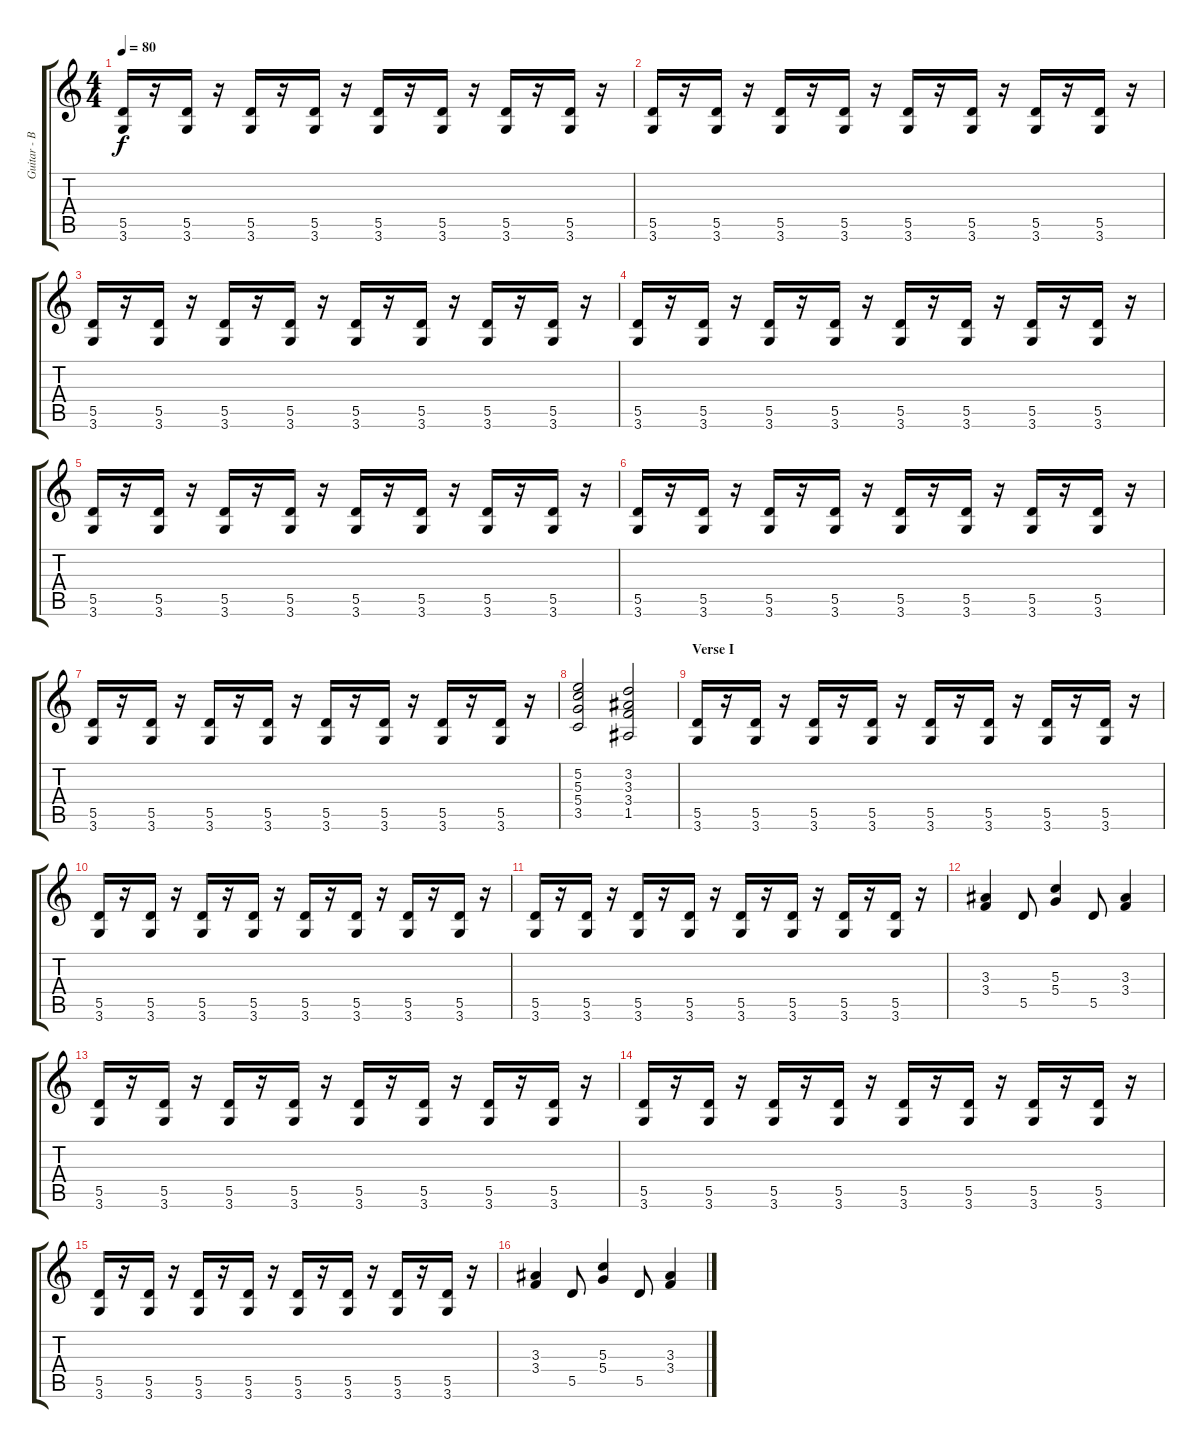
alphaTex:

\track ("Guitar - Blackmore" "Guitar - B") {instrument distortionguitar}
\staff {score tabs}
\tuning (E4 B3 G3 D3 A2 E2) {hide}
\ts (4 4)
\tempo 80
\clef g2
\ks c
(5.5 3.6).16{dy f} r.16 (5.5 3.6).16 r.16 (5.5 3.6).16 r.16 (5.5 3.6).16 r.16 (5.5 3.6).16 r.16 (5.5 3.6).16 r.16 (5.5 3.6).16 r.16 (5.5 3.6).16 r.16 |
(5.5 3.6).16 r.16 (5.5 3.6).16 r.16 (5.5 3.6).16 r.16 (5.5 3.6).16 r.16 (5.5 3.6).16 r.16 (5.5 3.6).16 r.16 (5.5 3.6).16 r.16 (5.5 3.6).16 r.16 |
(5.5 3.6).16 r.16 (5.5 3.6).16 r.16 (5.5 3.6).16 r.16 (5.5 3.6).16 r.16 (5.5 3.6).16 r.16 (5.5 3.6).16 r.16 (5.5 3.6).16 r.16 (5.5 3.6).16 r.16 |
(5.5 3.6).16 r.16 (5.5 3.6).16 r.16 (5.5 3.6).16 r.16 (5.5 3.6).16 r.16 (5.5 3.6).16 r.16 (5.5 3.6).16 r.16 (5.5 3.6).16 r.16 (5.5 3.6).16 r.16 |
(5.5 3.6).16 r.16 (5.5 3.6).16 r.16 (5.5 3.6).16 r.16 (5.5 3.6).16 r.16 (5.5 3.6).16 r.16 (5.5 3.6).16 r.16 (5.5 3.6).16 r.16 (5.5 3.6).16 r.16 |
(5.5 3.6).16 r.16 (5.5 3.6).16 r.16 (5.5 3.6).16 r.16 (5.5 3.6).16 r.16 (5.5 3.6).16 r.16 (5.5 3.6).16 r.16 (5.5 3.6).16 r.16 (5.5 3.6).16 r.16 |
(5.5 3.6).16 r.16 (5.5 3.6).16 r.16 (5.5 3.6).16 r.16 (5.5 3.6).16 r.16 (5.5 3.6).16 r.16 (5.5 3.6).16 r.16 (5.5 3.6).16 r.16 (5.5 3.6).16 r.16 |
(5.2 5.3 5.4 3.5).2{volume 13} (3.2 3.3 3.4 1.5).2 |
\section ("" "Verse I")
(5.5 3.6).16 r.16 (5.5 3.6).16 r.16 (5.5 3.6).16 r.16 (5.5 3.6).16 r.16 (5.5 3.6).16 r.16 (5.5 3.6).16 r.16 (5.5 3.6).16 r.16 (5.5 3.6).16 r.16 |
(5.5 3.6).16 r.16 (5.5 3.6).16 r.16 (5.5 3.6).16 r.16 (5.5 3.6).16 r.16 (5.5 3.6).16 r.16 (5.5 3.6).16 r.16 (5.5 3.6).16 r.16 (5.5 3.6).16 r.16 |
(5.5 3.6).16 r.16 (5.5 3.6).16 r.16 (5.5 3.6).16 r.16 (5.5 3.6).16 r.16 (5.5 3.6).16 r.16 (5.5 3.6).16 r.16 (5.5 3.6).16 r.16 (5.5 3.6).16 r.16 |
(3.3 3.4).4 5.5.8 (5.3 5.4).4 5.5.8 (3.3 3.4).4 |
(5.5 3.6).16 r.16 (5.5 3.6).16 r.16 (5.5 3.6).16 r.16 (5.5 3.6).16 r.16 (5.5 3.6).16 r.16 (5.5 3.6).16 r.16 (5.5 3.6).16 r.16 (5.5 3.6).16 r.16 |
(5.5 3.6).16 r.16 (5.5 3.6).16 r.16 (5.5 3.6).16 r.16 (5.5 3.6).16 r.16 (5.5 3.6).16 r.16 (5.5 3.6).16 r.16 (5.5 3.6).16 r.16 (5.5 3.6).16 r.16 |
(5.5 3.6).16 r.16 (5.5 3.6).16 r.16 (5.5 3.6).16 r.16 (5.5 3.6).16 r.16 (5.5 3.6).16 r.16 (5.5 3.6).16 r.16 (5.5 3.6).16 r.16 (5.5 3.6).16 r.16 |
(3.3 3.4).4 5.5.8 (5.3 5.4).4 5.5.8 (3.3 3.4).4
